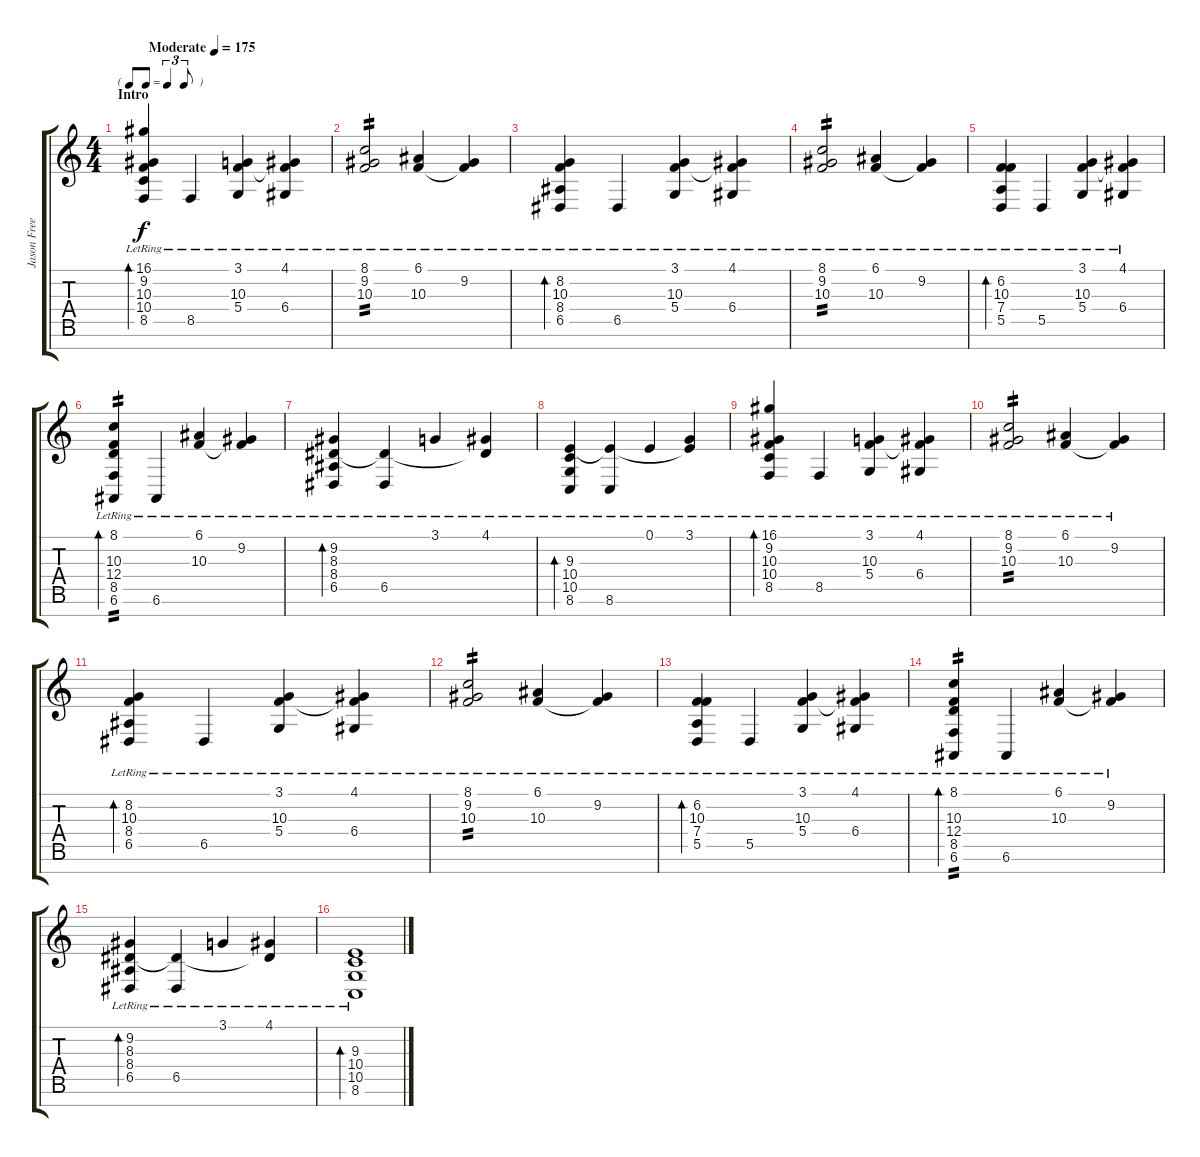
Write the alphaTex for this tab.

\track ("Jason Freese" "Jason Free") {instrument harpsichord}
\staff {score tabs}
\tuning (E4 B3 G3 D3 A2 E2 B1) {hide}
\ts (4 4)
\tf triplet8th
\section ("" "Intro")
\tempo (175 "Moderate")
\clef g2
\ks c
(16.1{lr} 9.2{lr} 10.3{lr} 10.4{lr} 8.5{lr}).4{bd 480 dy f instrument harpsichord} 8.5{lr}.4 (3.1{lr} 10.3{lr} 5.4{lr}).4 (4.1{lr} 10.3{t} 6.4{lr}).4 |
(8.1{lr} 9.2{lr} 10.3{lr}).2{tp 2} (6.1{lr} 10.3{lr}).4 (9.2{lr} 10.3{t}).4 |
(8.2{lr} 10.3{lr} 8.4{lr} 6.5{lr}).4{bd 480} 6.5{lr}.4 (3.1{lr} 10.3{lr} 5.4{lr}).4 (4.1{lr} 10.3{t} 6.4{lr}).4 |
(8.1{lr} 9.2{lr} 10.3{lr}).2{tp 2} (6.1{lr} 10.3{lr}).4 (9.2{lr} 10.3{t}).4 |
(6.2{lr} 10.3{lr} 7.4{lr} 5.5{lr}).4{bd 480} 5.5{lr}.4 (3.1{lr} 10.3{lr} 5.4).4 (4.1{lr} 10.3{t} 6.4).4 |
(8.1{lr} 10.3 12.4 8.5 6.6).4{bd 480 tp 2} 6.6{lr}.4 (6.1{lr} 10.3{lr}).4 (9.2{lr} 10.3{t}).4 |
(9.2 8.3 8.4{lr} 6.5{lr}).4{bd 480} (8.3{t} 6.5{lr}).4 3.1{lr}.4 (4.1{lr} 8.3{t}).4 |
(9.3 10.4 10.5 8.6{lr}).4{bd 480} (9.3{t} 8.6{lr}).4 0.1{lr}.4 (3.1{lr} 9.3{t}).4 |
(16.1{lr} 9.2{lr} 10.3{lr} 10.4{lr} 8.5{lr}).4{bd 480} 8.5{lr}.4 (3.1{lr} 10.3{lr} 5.4{lr}).4 (4.1{lr} 10.3{t} 6.4{lr}).4 |
(8.1{lr} 9.2{lr} 10.3{lr}).2{tp 2} (6.1{lr} 10.3{lr}).4 (9.2{lr} 10.3{t}).4 |
(8.2{lr} 10.3{lr} 8.4{lr} 6.5{lr}).4{bd 480} 6.5{lr}.4 (3.1{lr} 10.3{lr} 5.4{lr}).4 (4.1{lr} 10.3{t} 6.4{lr}).4 |
(8.1{lr} 9.2{lr} 10.3{lr}).2{tp 2} (6.1{lr} 10.3{lr}).4 (9.2{lr} 10.3{t}).4 |
(6.2{lr} 10.3{lr} 7.4{lr} 5.5{lr}).4{bd 480} 5.5{lr}.4 (3.1{lr} 10.3{lr} 5.4).4 (4.1{lr} 10.3{t} 6.4).4 |
(8.1{lr} 10.3 12.4 8.5 6.6).4{bd 480 tp 2} 6.6{lr}.4 (6.1{lr} 10.3{lr}).4 (9.2{lr} 10.3{t}).4 |
(9.2 8.3 8.4{lr} 6.5{lr}).4{bd 480} (8.3{t} 6.5{lr}).4 3.1{lr}.4 (4.1{lr} 8.3{t}).4 |
(9.3 10.4 10.5 8.6{lr}).1{bd 480}
